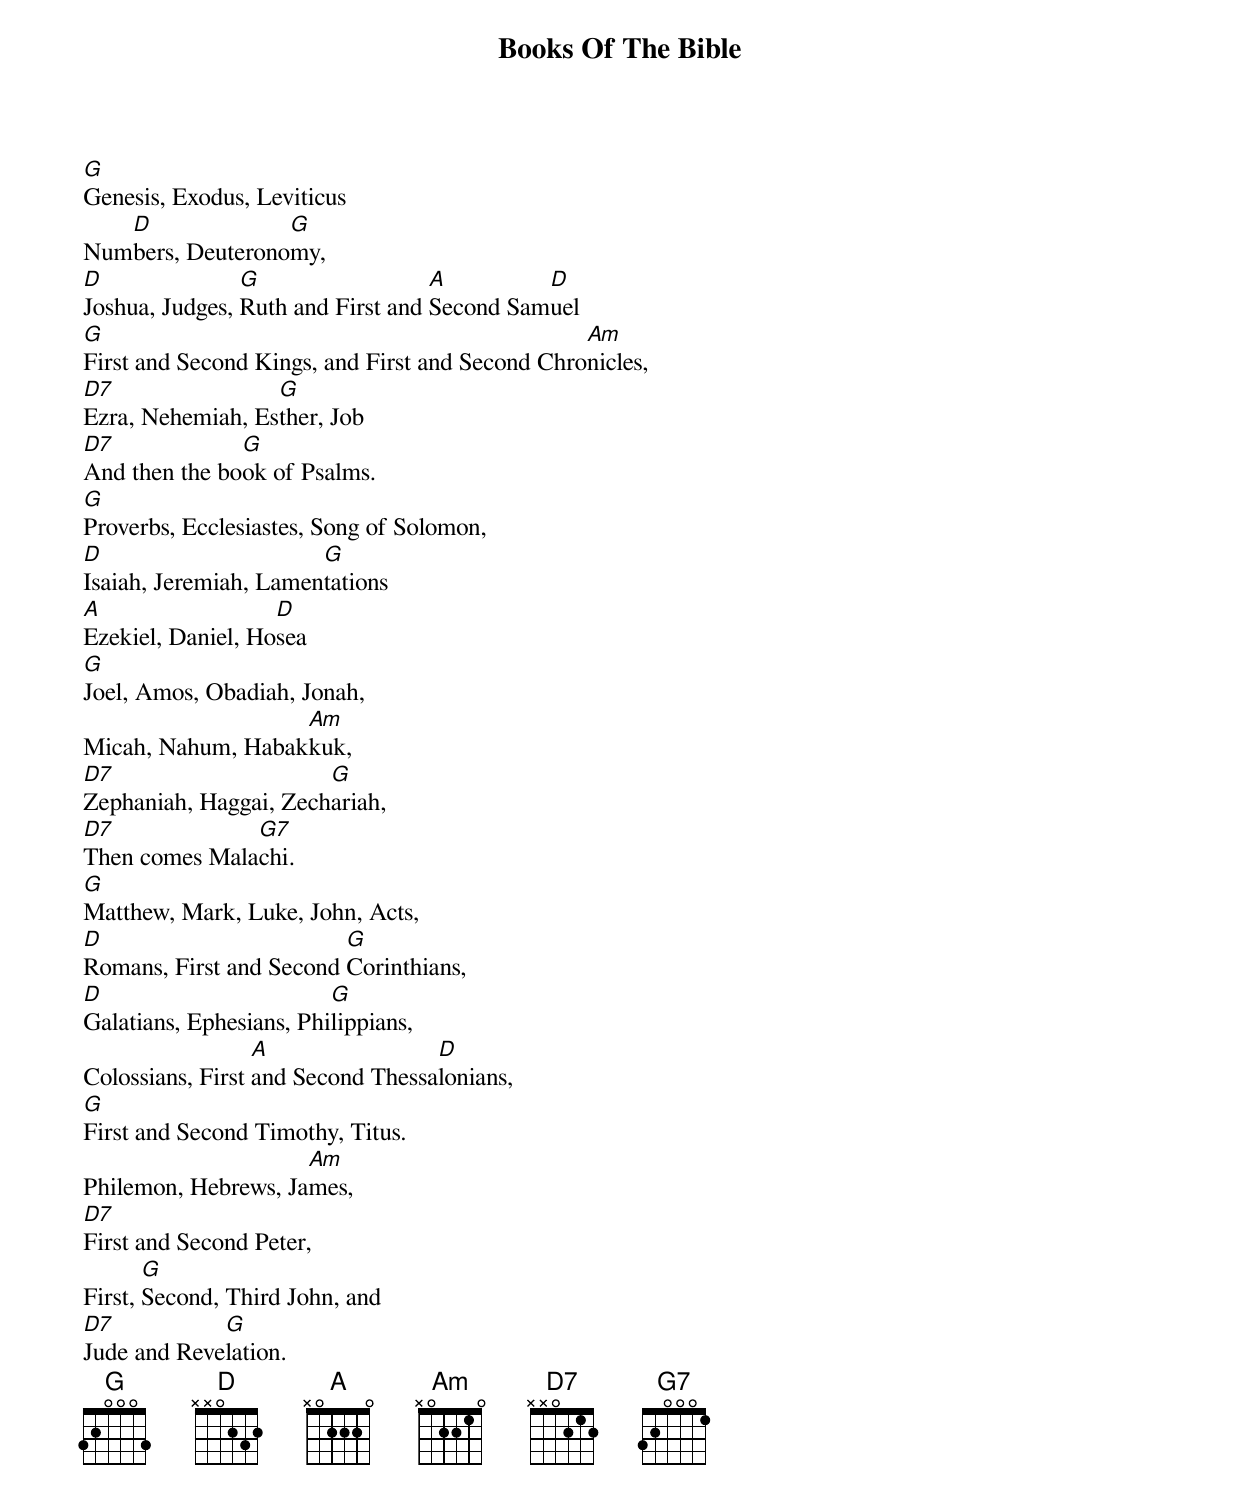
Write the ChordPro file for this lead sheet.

{title: Books Of The Bible}


[G]Genesis, Exodus, Leviticus
Num[D]bers, Deuterono[G]my,
[D]Joshua, Judges, [G]Ruth and First and [A]Second Sam[D]uel
[G]First and Second Kings, and First and Second Chro[Am]nicles,
[D7]Ezra, Nehemiah, Es[G]ther, Job
[D7]And then the bo[G]ok of Psalms.
[G]Proverbs, Ecclesiastes, Song of Solomon,
[D]Isaiah, Jeremiah, Lamen[G]tations
[A]Ezekiel, Daniel, Ho[D]sea
[G]Joel, Amos, Obadiah, Jonah,
Micah, Nahum, Habak[Am]kuk,
[D7]Zephaniah, Haggai, Zech[G]ariah,
[D7]Then comes Mala[G7]chi.
[G]Matthew, Mark, Luke, John, Acts,
[D]Romans, First and Second [G]Corinthians,
[D]Galatians, Ephesians, Phi[G]lippians,
Colossians, First [A]and Second Thessa[D]lonians,
[G]First and Second Timothy, Titus.
Philemon, Hebrews, Ja[Am]mes,
[D7]First and Second Peter,
First, [G]Second, Third John, and
[D7]Jude and Reve[G]lation.
